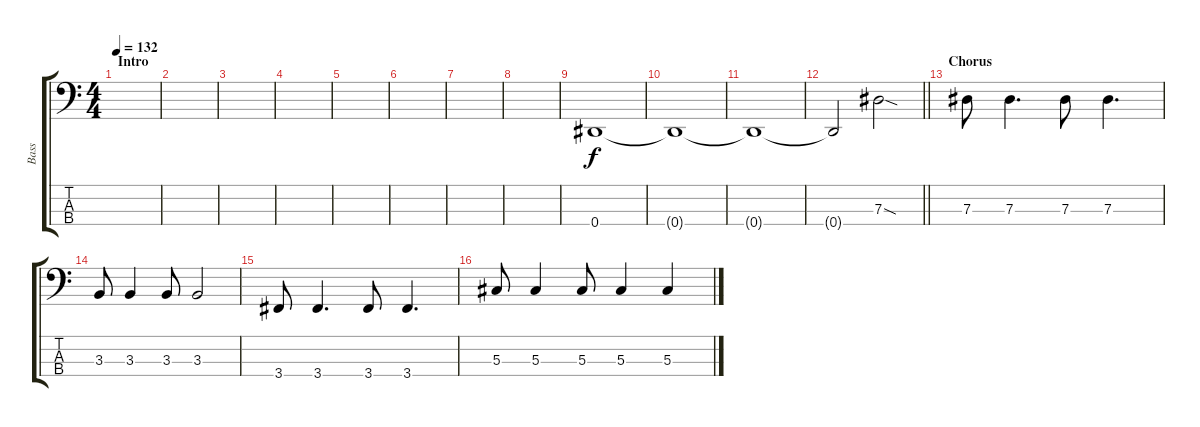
\track ("Bass" "Bass") {instrument electricbassfinger}
\staff {score tabs}
\tuning (Gb2 Db2 Ab1 Eb1) {hide}
\ts (4 4)
\section ("" "Intro")
\tempo 132
\clef f4
\ks c
|
|
|
|
|
|
|
|
0.4.1 |
0.4{t}.1 |
0.4{t}.1 |
\barLineRight lightlight
0.4{t}.2 7.3{sod}.2 |
\section ("" "Chorus")
7.3.8 7.3.4{d} 7.3.8 7.3.4{d} |
3.3.8 3.3.4 3.3.8 3.3.2 |
3.4.8 3.4.4{d} 3.4.8 3.4.4{d} |
5.3.8 5.3.4 5.3.8 5.3.4 5.3.4
